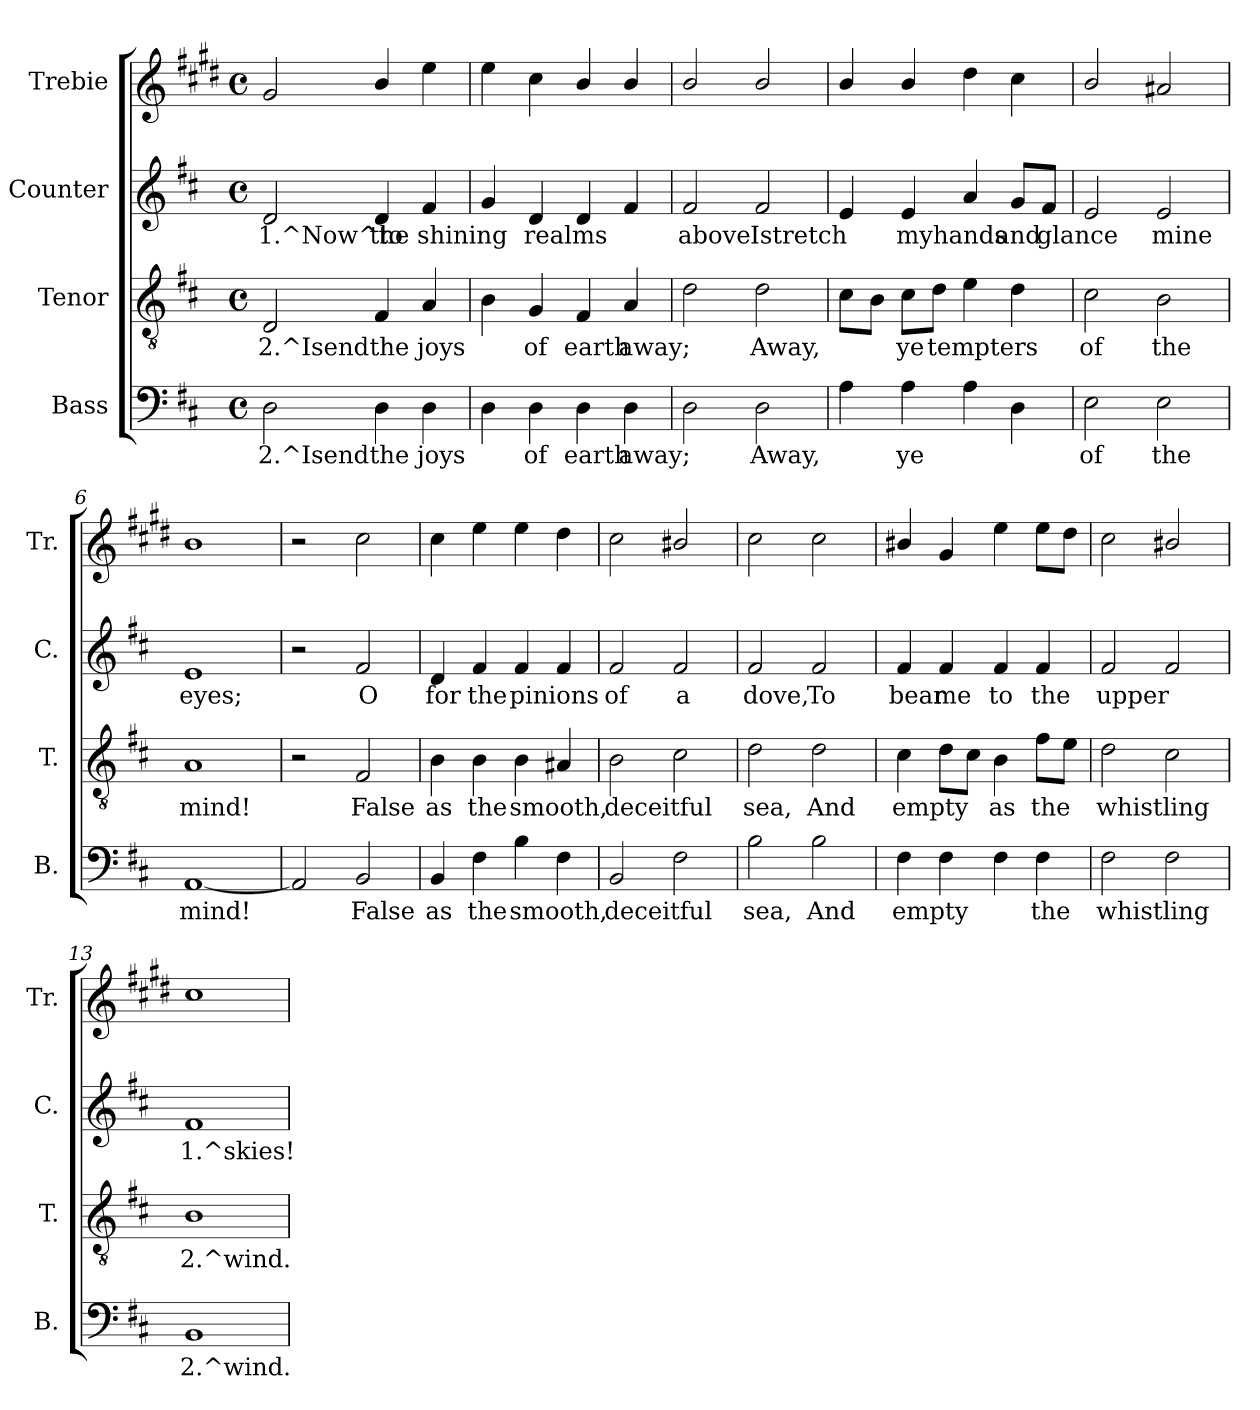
**kern	**text	**kern	**text	**kern	**text	**kern
*part4	*part4	*part3	*part3	*part2	*part2	*part1
*staff4	*staff4	*staff3	*staff3	*staff2	*staff2	*staff1
*I"Bass	*	*I"Tenor	*	*I"Counter	*	*I"Trebie
*I'B.	*	*I'T.	*	*I'C.	*	*I'Tr.
!!LO:PB:g=z
*stria5	*	*stria5	*	*stria5	*	*stria5
*clefF4	*	*clefGv2	*	*clefG2	*	*clefG2
*	*	*	*	*	*	*ITrd1c2
*k[f#c#]	*	*k[f#c#]	*	*k[f#c#]	*	*k[f#c#]
*D:	*	*D:	*	*D:	*	*D:
*M4/4	*	*M4/4	*	*M4/4	*	*M4/4
*met(c)	*	*met(c)	*	*met(c)	*	*met(c)
=1	=1	=1	=1	=1	=1	=1
!	!LO:LY:a:rj	!	!LO:LY:b:rj	!	!LO:LY:b:rj	!
2D\	2.^Isend	2D/	2.^Isend	2d/	1.^Now^to	2f#/
!	!LO:LY:a:rj	!	!LO:LY:b:rj	!	!LO:LY:b:rj	!
4D\	the	4F#/	the	4d/	the	4a/
!	!LO:LY:a:rj	!	!LO:LY:b:rj	!	!LO:LY:b:rj	!
4D\	joys	4A/	joys	4f#/	shining	4dd\
=2	=2	=2	=2	=2	=2	=2
!	!LO:LY:a:rj	!	!LO:LY:b:rj	!	!LO:LY:b:rj	!
4D\	.	4B\	.	4g/	.	4dd\
!	!LO:LY:a:rj	!	!LO:LY:b:rj	!	!LO:LY:b:rj	!
4D\	of	4G/	of	4d/	realms	4b\
!	!LO:LY:a:rj	!	!LO:LY:b:rj	!	!LO:LY:b:rj	!
4D\	earth	4F#/	earth	4d/	.	4a/
!	!LO:LY:a:rj	!	!LO:LY:b:rj	!	!LO:LY:b:rj	!
4D\	away;	4A/	away;	4f#/	.	4a/
=3	=3	=3	=3	=3	=3	=3
!	!LO:LY:a:rj	!	!LO:LY:b:rj	!	!LO:LY:b:rj	!
2D\	.	2d\	.	2f#/	above	2a/
!	!LO:LY:a:rj	!	!LO:LY:b:rj	!	!LO:LY:b:rj	!
2D\	Away,	2d\	Away,	2f#/	Istretch	2a/
=4	=4	=4	=4	=4	=4	=4
!	!LO:LY:a:rj	!	!LO:LY:b:rj	!	!LO:LY:b:rj	!
4A\	.	8c#\L	.	4e/	.	4a/
!	!	!	!LO:LY:b:rj	!	!	!
.	.	8B\J	.	.	.	.
!	!LO:LY:a:rj	!	!LO:LY:b:rj	!	!LO:LY:b:rj	!
4A\	ye	8c#\L	ye	4e/	myhands	4a/
!	!	!	!LO:LY:b:rj	!	!	!
.	.	8d\J	tempters	.	.	.
!	!LO:LY:a:rj	!	!LO:LY:b:rj	!	!LO:LY:b:rj	!
4A\	.	4e\	.	4a/	.	4cc#\
!	!LO:LY:a:rj	!	!LO:LY:b:rj	!	!LO:LY:b:rj	!
4D\	.	4d\	.	8g/L	and	4b\
!	!	!	!	!	!LO:LY:b:rj	!
.	.	.	.	8f#/J	glance	.
=5	=5	=5	=5	=5	=5	=5
!	!LO:LY:a:rj	!	!LO:LY:b:rj	!	!LO:LY:b:rj	!
2E\	of	2c#\	of	2e/	.	2a>/
!	!LO:LY:a:rj	!	!LO:LY:b:rj	!	!LO:LY:b:rj	!
2E\	the	2B\	the	2e/	mine	2g#X/
=6	=6	=6	=6	=6	=6	=6
!	!LO:LY:a:rj	!	!LO:LY:b:rj	!	!LO:LY:b:rj	!
[<1AA	mind!	1A	mind!	1e	eyes;	1a
=7	=7	=7	=7	=7	=7	=7
!	!LO:LY:a:rj	!	!	!	!	!
2AA/]	.	2r	.	2r	.	2r
!	!LO:LY:a:rj	!	!LO:LY:b:rj	!	!LO:LY:b:rj	!
2BB/	False	2F#/	False	2f#/	O	2b\
=8	=8	=8	=8	=8	=8	=8
!	!LO:LY:a:rj	!	!LO:LY:b:rj	!	!LO:LY:b:rj	!
4BB/	as	4B\	as	4d/	for	4b\
!	!LO:LY:a:rj	!	!LO:LY:b:rj	!	!LO:LY:b:rj	!
4F#\	the	4B\	the	4f#/	the	4dd\
!	!LO:LY:a:rj	!	!LO:LY:b:rj	!	!LO:LY:b:rj	!
4B\	smooth,	4B\	smooth,	4f#/	pinions	4dd\
!	!LO:LY:a:rj	!	!LO:LY:b:rj	!	!LO:LY:b:rj	!
4F#\	.	4A#X/	.	4f#/	.	4cc#\
=9	=9	=9	=9	=9	=9	=9
!	!LO:LY:a:rj	!	!LO:LY:b:rj	!	!LO:LY:b:rj	!
2BB/	deceitful	2B\	deceitful	2f#/	of	2b\
!	!LO:LY:a:rj	!	!LO:LY:b:rj	!	!LO:LY:b:rj	!
2F#\	.	2c#\	.	2f#/	a	2a#X>/
=10	=10	=10	=10	=10	=10	=10
!	!LO:LY:a:rj	!	!LO:LY:b:rj	!	!LO:LY:b:rj	!
2B\	sea,	2d\	sea,	2f#/	dove,	2b>\
!	!LO:LY:a:rj	!	!LO:LY:b:rj	!	!LO:LY:b:rj	!
2B\	And	2d\	And	2f#/	To	2b\
=11	=11	=11	=11	=11	=11	=11
!	!LO:LY:a:rj	!	!LO:LY:b:rj	!	!LO:LY:b:rj	!
4F#\	empty	4c#\	empty	4f#/	bear	4a#X/
!	!LO:LY:a:rj	!	!LO:LY:b:rj	!	!LO:LY:b:rj	!
4F#\	.	8d\L	.	4f#/	me	4f#/
!	!	!	!LO:LY:b:rj	!	!	!
.	.	8c#\J	.	.	.	.
!	!LO:LY:a:rj	!	!LO:LY:b:rj	!	!LO:LY:b:rj	!
4F#\	.	4B\	as	4f#/	to	4dd\
!	!LO:LY:a:rj	!	!LO:LY:b:rj	!	!LO:LY:b:rj	!
4F#\	the	8f#\L	the	4f#/	the	8dd\L
!	!	!	!LO:LY:b:rj	!	!	!
.	.	8e\J	.	.	.	8cc#\J
=12	=12	=12	=12	=12	=12	=12
!	!LO:LY:a:rj	!	!LO:LY:b:rj	!	!LO:LY:b:rj	!
2F#\	whistling	2d\	whistling	2f#/	upper	2b\
!	!LO:LY:a:rj	!	!LO:LY:b:rj	!	!LO:LY:b:rj	!
2F#\	.	2c#\	.	2f#/	.	2a#X/
!!LO:LB:g=z
=13	=13	=13	=13	=13	=13	=13
!	!LO:LY:a:rj	!	!LO:LY:b:rj	!	!LO:LY:b:rj	!
1BB	2.^wind.	1B	2.^wind.	1f#	1.^skies!	1b
=	=	=	=	=	=	=
*-	*-	*-	*-	*-	*-	*-
